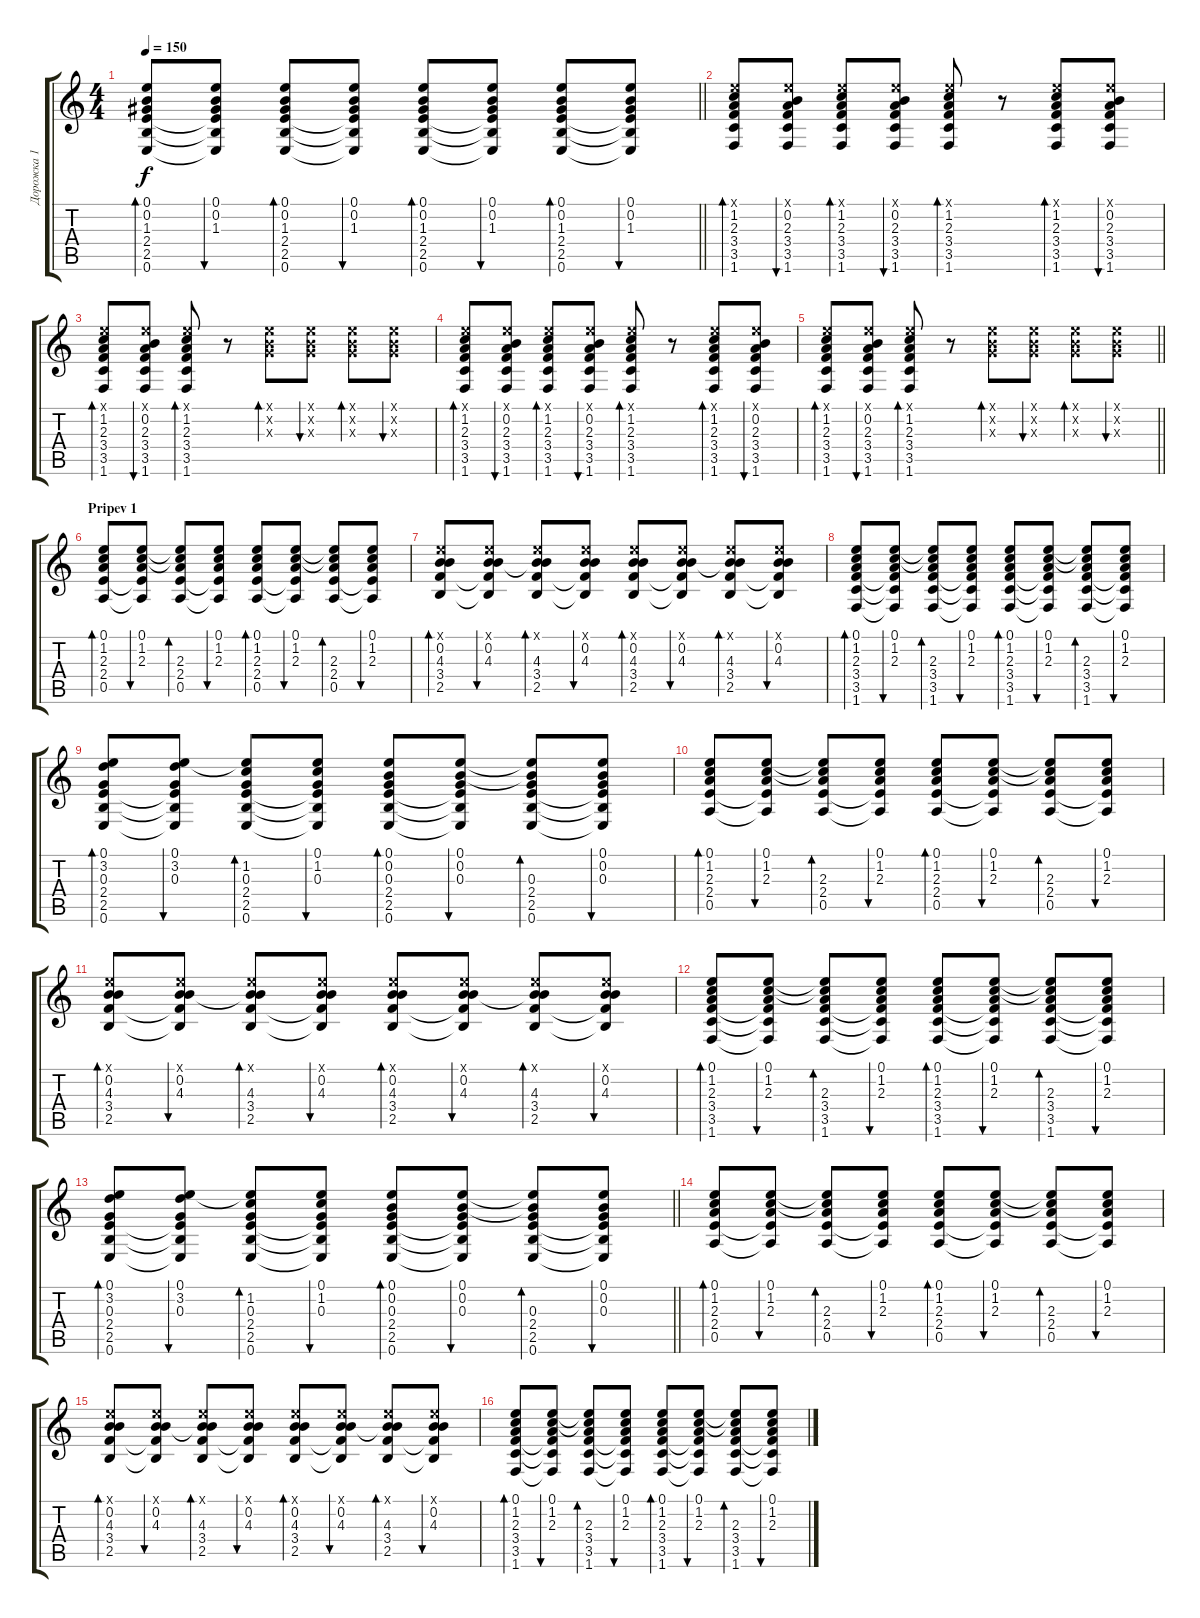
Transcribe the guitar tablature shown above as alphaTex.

\track ("Дорожка 1" "Дорожка 1") {instrument acousticguitarsteel}
\staff {score tabs}
\tuning (E4 B3 G3 D3 A2 E2) {hide}
\ts (4 4)
\tempo 150
\clef g2
\barLineRight lightlight
\ks c
(0.1 0.2 1.3 2.4 2.5 0.6).8{bd 60 dy f} (0.1 0.2 1.3 2.4{t} 2.5{t} 0.6{t}).8{bu 60} (0.1 0.2 1.3 2.4 2.5 0.6).8{bd 60} (0.1 0.2 1.3 2.4{t} 2.5{t} 0.6{t}).8{bu 60} (0.1 0.2 1.3 2.4 2.5 0.6).8{bd 60} (0.1 0.2 1.3 2.4{t} 2.5{t} 0.6{t}).8{bu 60} (0.1 0.2 1.3 2.4 2.5 0.6).8{bd 60} (0.1 0.2 1.3 2.4{t} 2.5{t} 0.6{t}).8{bu 60} |
(0.1{x} 1.2 2.3 3.4 3.5 1.6).8{bd 60} (0.1{x} 0.2 2.3 3.4 3.5 1.6).8{bu 60} (0.1{x} 1.2 2.3 3.4 3.5 1.6).8{bd 60} (0.1{x} 0.2 2.3 3.4 3.5 1.6).8{bu 60} (0.1{x} 1.2 2.3 3.4 3.5 1.6).8{bd 60} r.8 (0.1{x} 1.2 2.3 3.4 3.5 1.6).8{bd 60} (0.1{x} 0.2 2.3 3.4 3.5 1.6).8{bu 60} |
(0.1{x} 1.2 2.3 3.4 3.5 1.6).8{bd 60} (0.1{x} 0.2 2.3 3.4 3.5 1.6).8{bu 60} (0.1{x} 1.2 2.3 3.4 3.5 1.6).8{bd 60} r.8 (0.1{x} 0.2{x} 0.3{x}).8{bd 60} (0.1{x} 0.2{x} 0.3{x}).8{bu 60} (0.1{x} 0.2{x} 0.3{x}).8{bd 60} (0.1{x} 0.2{x} 0.3{x}).8{bu 60} |
(0.1{x} 1.2 2.3 3.4 3.5 1.6).8{bd 60} (0.1{x} 0.2 2.3 3.4 3.5 1.6).8{bu 60} (0.1{x} 1.2 2.3 3.4 3.5 1.6).8{bd 60} (0.1{x} 0.2 2.3 3.4 3.5 1.6).8{bu 60} (0.1{x} 1.2 2.3 3.4 3.5 1.6).8{bd 60} r.8 (0.1{x} 1.2 2.3 3.4 3.5 1.6).8{bd 60} (0.1{x} 0.2 2.3 3.4 3.5 1.6).8{bu 60} |
\barLineRight lightlight
(0.1{x} 1.2 2.3 3.4 3.5 1.6).8{bd 60} (0.1{x} 0.2 2.3 3.4 3.5 1.6).8{bu 60} (0.1{x} 1.2 2.3 3.4 3.5 1.6).8{bd 60} r.8 (0.1{x} 0.2{x} 0.3{x}).8{bd 60} (0.1{x} 0.2{x} 0.3{x}).8{bu 60} (0.1{x} 0.2{x} 0.3{x}).8{bd 60} (0.1{x} 0.2{x} 0.3{x}).8{bu 60} |
\section ("" "Pripev 1")
(0.1 1.2 2.3 2.4 0.5).8{bd 60} (0.1 1.2 2.3 2.4{t} 0.5{t}).8{bu 60} (0.1{t} 1.2{t} 2.3 2.4 0.5).8{bd 60} (0.1 1.2 2.3 2.4{t} 0.5{t}).8{bu 60} (0.1 1.2 2.3 2.4 0.5).8{bd 60} (0.1 1.2 2.3 2.4{t} 0.5{t}).8{bu 60} (0.1{t} 1.2{t} 2.3 2.4 0.5).8{bd 60} (0.1 1.2 2.3 2.4{t} 0.5{t}).8{bu 60} |
(0.1{x} 0.2 4.3 3.4 2.5).8{bd 60} (0.1{x} 0.2 4.3 3.4{t} 2.5{t}).8{bu 60} (0.1{x} 0.2{t} 4.3 3.4 2.5).8{bd 60} (0.1{x} 0.2 4.3 3.4{t} 2.5{t}).8{bu 60} (0.1{x} 0.2 4.3 3.4 2.5).8{bd 60} (0.1{x} 0.2 4.3 3.4{t} 2.5{t}).8{bu 60} (0.1{x} 0.2{t} 4.3 3.4 2.5).8{bd 60} (0.1{x} 0.2 4.3 3.4{t} 2.5{t}).8{bu 60} |
(0.1 1.2 2.3 3.4 3.5 1.6).8{bd 60} (0.1 1.2 2.3 3.4{t} 3.5{t} 1.6{t}).8{bu 60} (0.1{t} 1.2{t} 2.3 3.4 3.5 1.6).8{bd 60} (0.1 1.2 2.3 3.4{t} 3.5{t} 1.6{t}).8{bu 60} (0.1 1.2 2.3 3.4 3.5 1.6).8{bd 60} (0.1 1.2 2.3 3.4{t} 3.5{t} 1.6{t}).8{bu 60} (0.1{t} 1.2{t} 2.3 3.4 3.5 1.6).8{bd 60} (0.1 1.2 2.3 3.4{t} 3.5{t} 1.6{t}).8{bu 60} |
(0.1 3.2 0.3 2.4 2.5 0.6).8{bd 60} (0.1 3.2 0.3 2.4{t} 2.5{t} 0.6{t}).8{bu 60} (0.1{t} 1.2 0.3 2.4 2.5 0.6).8{bd 60} (0.1 1.2 0.3 2.4{t} 2.5{t} 0.6{t}).8{bu 60} (0.1 0.2 0.3 2.4 2.5 0.6).8{bd 60} (0.1 0.2 0.3 2.4{t} 2.5{t} 0.6{t}).8{bu 60} (0.1{t} 0.2{t} 0.3 2.4 2.5 0.6).8{bd 60} (0.1 0.2 0.3 2.4{t} 2.5{t} 0.6{t}).8{bu 60} |
(0.1 1.2 2.3 2.4 0.5).8{bd 60} (0.1 1.2 2.3 2.4{t} 0.5{t}).8{bu 60} (0.1{t} 1.2{t} 2.3 2.4 0.5).8{bd 60} (0.1 1.2 2.3 2.4{t} 0.5{t}).8{bu 60} (0.1 1.2 2.3 2.4 0.5).8{bd 60} (0.1 1.2 2.3 2.4{t} 0.5{t}).8{bu 60} (0.1{t} 1.2{t} 2.3 2.4 0.5).8{bd 60} (0.1 1.2 2.3 2.4{t} 0.5{t}).8{bu 60} |
(0.1{x} 0.2 4.3 3.4 2.5).8{bd 60} (0.1{x} 0.2 4.3 3.4{t} 2.5{t}).8{bu 60} (0.1{x} 0.2{t} 4.3 3.4 2.5).8{bd 60} (0.1{x} 0.2 4.3 3.4{t} 2.5{t}).8{bu 60} (0.1{x} 0.2 4.3 3.4 2.5).8{bd 60} (0.1{x} 0.2 4.3 3.4{t} 2.5{t}).8{bu 60} (0.1{x} 0.2{t} 4.3 3.4 2.5).8{bd 60} (0.1{x} 0.2 4.3 3.4{t} 2.5{t}).8{bu 60} |
(0.1 1.2 2.3 3.4 3.5 1.6).8{bd 60} (0.1 1.2 2.3 3.4{t} 3.5{t} 1.6{t}).8{bu 60} (0.1{t} 1.2{t} 2.3 3.4 3.5 1.6).8{bd 60} (0.1 1.2 2.3 3.4{t} 3.5{t} 1.6{t}).8{bu 60} (0.1 1.2 2.3 3.4 3.5 1.6).8{bd 60} (0.1 1.2 2.3 3.4{t} 3.5{t} 1.6{t}).8{bu 60} (0.1{t} 1.2{t} 2.3 3.4 3.5 1.6).8{bd 60} (0.1 1.2 2.3 3.4{t} 3.5{t} 1.6{t}).8{bu 60} |
\barLineRight lightlight
(0.1 3.2 0.3 2.4 2.5 0.6).8{bd 60} (0.1 3.2 0.3 2.4{t} 2.5{t} 0.6{t}).8{bu 60} (0.1{t} 1.2 0.3 2.4 2.5 0.6).8{bd 60} (0.1 1.2 0.3 2.4{t} 2.5{t} 0.6{t}).8{bu 60} (0.1 0.2 0.3 2.4 2.5 0.6).8{bd 60} (0.1 0.2 0.3 2.4{t} 2.5{t} 0.6{t}).8{bu 60} (0.1{t} 0.2{t} 0.3 2.4 2.5 0.6).8{bd 60} (0.1 0.2 0.3 2.4{t} 2.5{t} 0.6{t}).8{bu 60} |
(0.1 1.2 2.3 2.4 0.5).8{bd 60} (0.1 1.2 2.3 2.4{t} 0.5{t}).8{bu 60} (0.1{t} 1.2{t} 2.3 2.4 0.5).8{bd 60} (0.1 1.2 2.3 2.4{t} 0.5{t}).8{bu 60} (0.1 1.2 2.3 2.4 0.5).8{bd 60} (0.1 1.2 2.3 2.4{t} 0.5{t}).8{bu 60} (0.1{t} 1.2{t} 2.3 2.4 0.5).8{bd 60} (0.1 1.2 2.3 2.4{t} 0.5{t}).8{bu 60} |
(0.1{x} 0.2 4.3 3.4 2.5).8{bd 60} (0.1{x} 0.2 4.3 3.4{t} 2.5{t}).8{bu 60} (0.1{x} 0.2{t} 4.3 3.4 2.5).8{bd 60} (0.1{x} 0.2 4.3 3.4{t} 2.5{t}).8{bu 60} (0.1{x} 0.2 4.3 3.4 2.5).8{bd 60} (0.1{x} 0.2 4.3 3.4{t} 2.5{t}).8{bu 60} (0.1{x} 0.2{t} 4.3 3.4 2.5).8{bd 60} (0.1{x} 0.2 4.3 3.4{t} 2.5{t}).8{bu 60} |
(0.1 1.2 2.3 3.4 3.5 1.6).8{bd 60} (0.1 1.2 2.3 3.4{t} 3.5{t} 1.6{t}).8{bu 60} (0.1{t} 1.2{t} 2.3 3.4 3.5 1.6).8{bd 60} (0.1 1.2 2.3 3.4{t} 3.5{t} 1.6{t}).8{bu 60} (0.1 1.2 2.3 3.4 3.5 1.6).8{bd 60} (0.1 1.2 2.3 3.4{t} 3.5{t} 1.6{t}).8{bu 60} (0.1{t} 1.2{t} 2.3 3.4 3.5 1.6).8{bd 60} (0.1 1.2 2.3 3.4{t} 3.5{t} 1.6{t}).8{bu 60}
